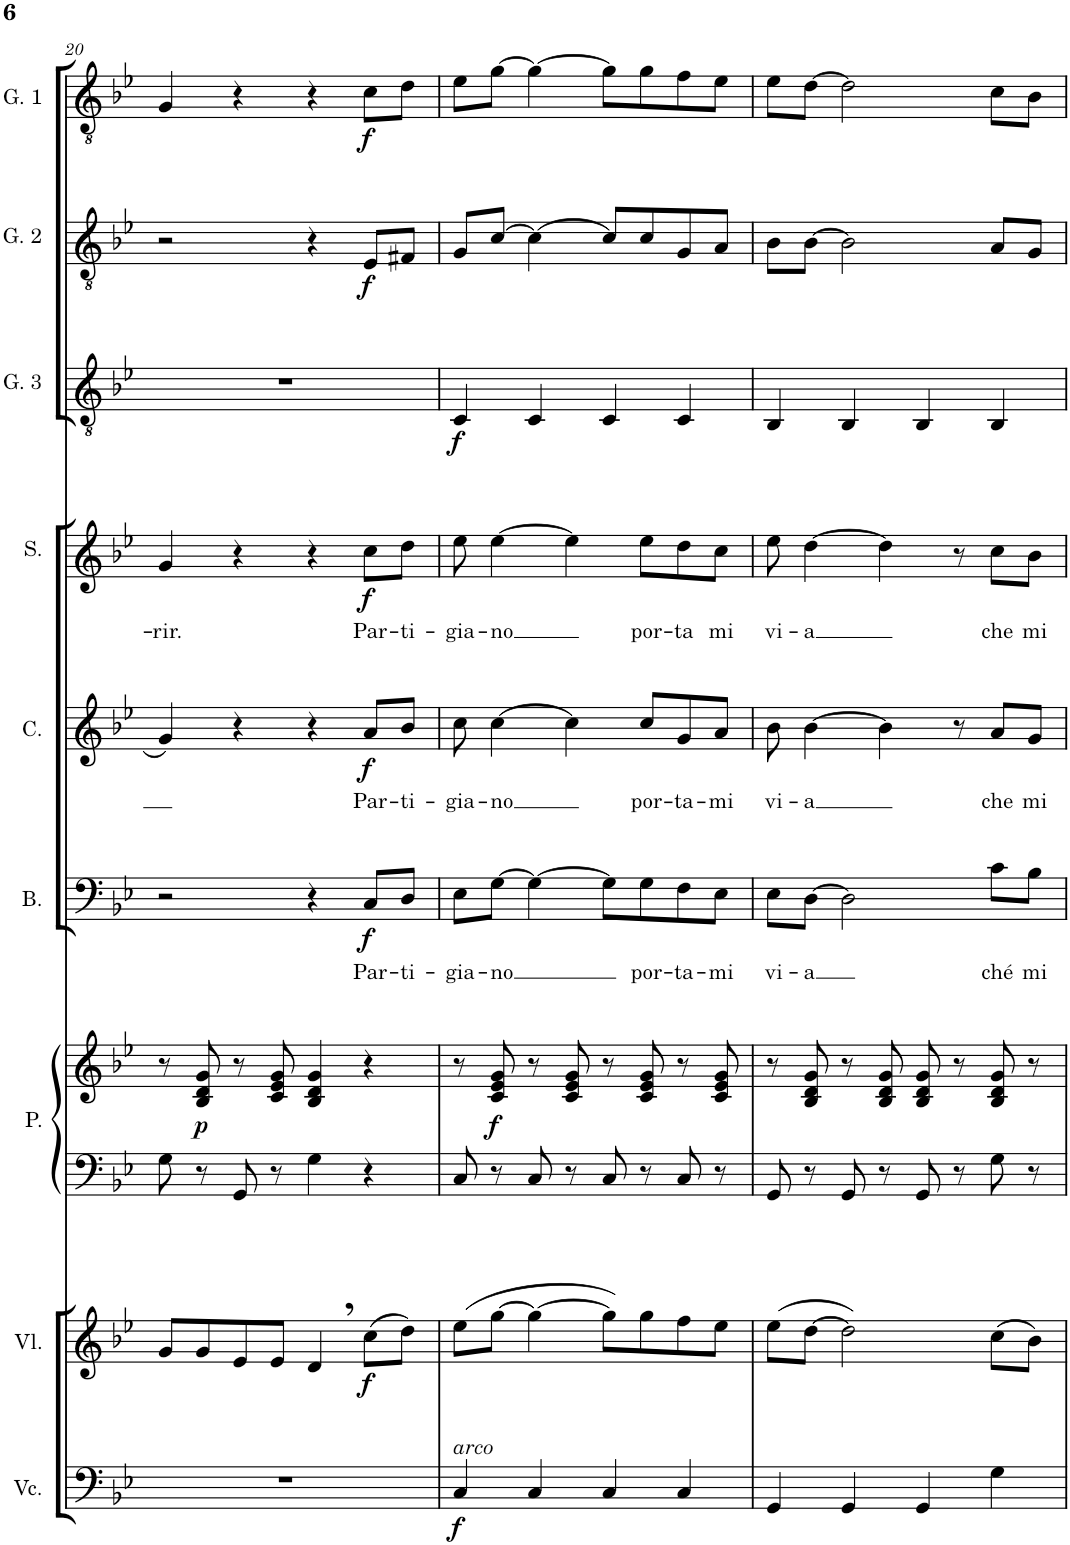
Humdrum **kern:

**kern	**dynam	**kern	**dynam	**kern	**kern	**dynam	**kern	**text	**dynam	**kern	**text	**dynam	**kern	**text	**dynam	**kern	**dynam	**kern	**dynam	**kern	**dynam
*part9	*part9	*part8	*part8	*part7	*part7	*part7	*part6	*part6	*part6	*part5	*part5	*part5	*part4	*part4	*part4	*part3	*part3	*part2	*part2	*part1	*part1
*staff10	*staff10	*staff9	*staff9	*staff8	*staff7	*staff7/8	*staff6	*staff6	*staff6	*staff5	*staff5	*staff5	*staff4	*staff4	*staff4	*staff3	*staff3	*staff2	*staff2	*staff1	*staff1
*I"Violoncelo	*	*I"Violino	*	*I"Piano	*	*	*I"Barítono	*	*	*I"Contralto	*	*	*I"Soprano	*	*	*I"Guitarra 2	*	*I"Guitarra 2	*	*I"Guitarra 1	*
*I'Vc.	*	*I'Vl.	*	*I'P.	*	*	*I'B.	*	*	*I'C.	*	*	*I'S.	*	*	*I'G. 3	*	*I'G. 2	*	*I'G. 1	*
!!LO:PB:g=z
*clefF4	*	*clefG2	*	*clefF4	*clefG2	*	*clefF4	*	*	*clefG2	*	*	*clefG2	*	*	*clefGv2	*	*clefGv2	*	*clefGv2	*
*k[b-e-]	*	*k[b-e-]	*	*k[b-e-]	*k[b-e-]	*	*k[b-e-]	*	*	*k[b-e-]	*	*	*k[b-e-]	*	*	*k[b-e-]	*	*k[b-e-]	*	*k[b-e-]	*
*M4/4	*	*M4/4	*	*M4/4	*M4/4	*	*M4/4	*	*	*M4/4	*	*	*M4/4	*	*	*M4/4	*	*M4/4	*	*M4/4	*
*met(c)	*	*met(c)	*	*met(c)	*met(c)	*	*met(c)	*	*	*met(c)	*	*	*met(c)	*	*	*met(c)	*	*met(c)	*	*met(c)	*
=20	=20	=20	=20	=20	=20	=20	=20	=20	=20	=20	=20	=20	=20	=20	=20	=20	=20	=20	=20	=20	=20
!	!	!	!	!	!	!	!	!	!	!	!	!	!	!LO:LY:b	!	!	!	!	!	!	!
1r	.	8g/L	.	8G\	8r	.	2r	.	.	4g/	.	.	4g/	-rir.	.	1r	.	2r	.	4G/	.
!	!	!	!	!	!	!LO:DY:b	!	!	!	!	!	!	!	!	!	!	!	!	!	!	!
.	.	8g/	.	8r	8B-/ 8d/ 8g/	p	.	.	.	.	.	.	.	.	.	.	.	.	.	.	.
.	.	8e-/	.	8GG/	8r	.	.	.	.	4r	.	.	4r	.	.	.	.	.	.	4r	.
.	.	8e-/J	.	8r	8c/ 8e-/ 8g/	.	.	.	.	.	.	.	.	.	.	.	.	.	.	.	.
.	.	4d,/	.	4G\	4B-/ 4d/ 4g/	.	4r	.	.	4r	.	.	4r	.	.	.	.	4r	.	4r	.
!	!	!	!LO:DY:b	!	!	!	!	!LO:LY:b	!LO:DY:b	!	!LO:LY:b	!LO:DY:b	!	!LO:LY:b	!LO:DY:b	!	!	!	!LO:DY:b	!	!LO:DY:b
.	.	(8cc\L	f	4r	4r	.	8C/L	Par-	f	8a/L	Par-	f	8cc\L	Par-	f	.	.	8E-/L	f	8c\L	f
!	!	!	!	!	!	!	!	!LO:LY:b	!	!	!LO:LY:b	!	!	!LO:LY:b	!	!	!	!	!	!	!
.	.	8dd\J)	.	.	.	.	8D/J	-ti-	.	8b-/J	-ti-	.	8dd\J	-ti-	.	.	.	8F#X/J	.	8d\J	.
=21	=21	=21	=21	=21	=21	=21	=21	=21	=21	=21	=21	=21	=21	=21	=21	=21	=21	=21	=21	=21	=21
!LO:TX:a:i:t=arco	!	!	!	!	!	!	!	!	!	!	!	!	!	!	!	!	!	!	!	!	!
!	!LO:DY:b	!	!	!	!	!	!	!LO:LY:b	!	!	!LO:LY:b	!	!	!LO:LY:b	!	!	!LO:DY:b	!	!	!	!
4C/	f	(8ee-\L	.	8C/	8r	.	8E-\L	-gia-	.	8cc\	-gia-	.	8ee-\	-gia-	.	4C/	f	8G/L	.	8e-\L	.
!	!	!	!	!	!	!LO:DY:b	!	!LO:LY:b	!	!	!LO:LY:b	!	!	!LO:LY:b	!	!	!	!	!	!	!
.	.	[8gg\J	.	8r	8c/ 8e-/ 8g/	f	[8G\J	-no	.	[4cc\	-no	.	[4ee-\	-no	.	.	.	[8c/J	.	[8g\J	.
4C/	.	4gg\_	.	8C/	8r	.	4G\_	.	.	.	.	.	.	.	.	4C/	.	4c\_	.	4g\_	.
.	.	.	.	8r	8c/ 8e-/ 8g/	.	.	.	.	4cc\]	.	.	4ee-\]	.	.	.	.	.	.	.	.
4C/	.	8gg\L])	.	8C/	8r	.	8G\L]	.	.	.	.	.	.	.	.	4C/	.	8c/L]	.	8g\L]	.
!	!	!	!	!	!	!	!	!LO:LY:b	!	!	!LO:LY:b	!	!	!LO:LY:b	!	!	!	!	!	!	!
.	.	8gg\	.	8r	8c/ 8e-/ 8g/	.	8G\	por-	.	8cc/L	por-	.	8ee-\L	por-	.	.	.	8c/	.	8g\	.
!	!	!	!	!	!	!	!	!LO:LY:b	!	!	!LO:LY:b	!	!	!LO:LY:b	!	!	!	!	!	!	!
4C/	.	8ff\	.	8C/	8r	.	8F\	-ta-	.	8g/	-ta-	.	8dd\	-ta	.	4C/	.	8G/	.	8f\	.
!	!	!	!	!	!	!	!	!LO:LY:b	!	!	!LO:LY:b	!	!	!LO:LY:b	!	!	!	!	!	!	!
.	.	8ee-\J	.	8r	8c/ 8e-/ 8g/	.	8E-\J	-mi	.	8a/J	-mi	.	8cc\J	mi	.	.	.	8A/J	.	8e-\J	.
=22	=22	=22	=22	=22	=22	=22	=22	=22	=22	=22	=22	=22	=22	=22	=22	=22	=22	=22	=22	=22	=22
!	!	!	!	!	!	!	!	!LO:LY:b	!	!	!LO:LY:b	!	!	!LO:LY:b	!	!	!	!	!	!	!
4GG/	.	(8ee-\L	.	8GG/	8r	.	8E-\L	vi-	.	8b-\	vi-	.	8ee-\	vi-	.	4BB-/	.	8B-\L	.	8e-\L	.
!	!	!	!	!	!	!	!	!LO:LY:b	!	!	!LO:LY:b	!	!	!LO:LY:b	!	!	!	!	!	!	!
.	.	[8dd\J	.	8r	8B-/ 8d/ 8g/	.	[8D\J	-a	.	[4b-\	-a	.	[4dd\	-a	.	.	.	[8B-\J	.	[8d\J	.
4GG/	.	2dd\])	.	8GG/	8r	.	2D\]	.	.	.	.	.	.	.	.	4BB-/	.	2B-\]	.	2d\]	.
.	.	.	.	8r	8B-/ 8d/ 8g/	.	.	.	.	4b-\]	.	.	4dd\]	.	.	.	.	.	.	.	.
4GG/	.	.	.	8GG/	8B-/ 8d/ 8g/	.	.	.	.	.	.	.	.	.	.	4BB-/	.	.	.	.	.
.	.	.	.	8r	8r	.	.	.	.	8r	.	.	8r	.	.	.	.	.	.	.	.
!	!	!	!	!	!	!	!	!LO:LY:b	!	!	!LO:LY:b	!	!	!LO:LY:b	!	!	!	!	!	!	!
4G\	.	(8cc\L	.	8G\	8B-/ 8d/ 8g/	.	8c\L	ché	.	8a/L	che	.	8cc\L	che	.	4BB-/	.	8A/L	.	8c\L	.
!	!	!	!	!	!	!	!	!LO:LY:b	!	!	!LO:LY:b	!	!	!LO:LY:b	!	!	!	!	!	!	!
.	.	8b-\J)	.	8r	8r	.	8B-\J	mi	.	8g/J	mi	.	8b-\J	mi	.	.	.	8G/J	.	8B-\J	.
=	=	=	=	=	=	=	=	=	=	=	=	=	=	=	=	=	=	=	=	=	=
*-	*-	*-	*-	*-	*-	*-	*-	*-	*-	*-	*-	*-	*-	*-	*-	*-	*-	*-	*-	*-	*-
